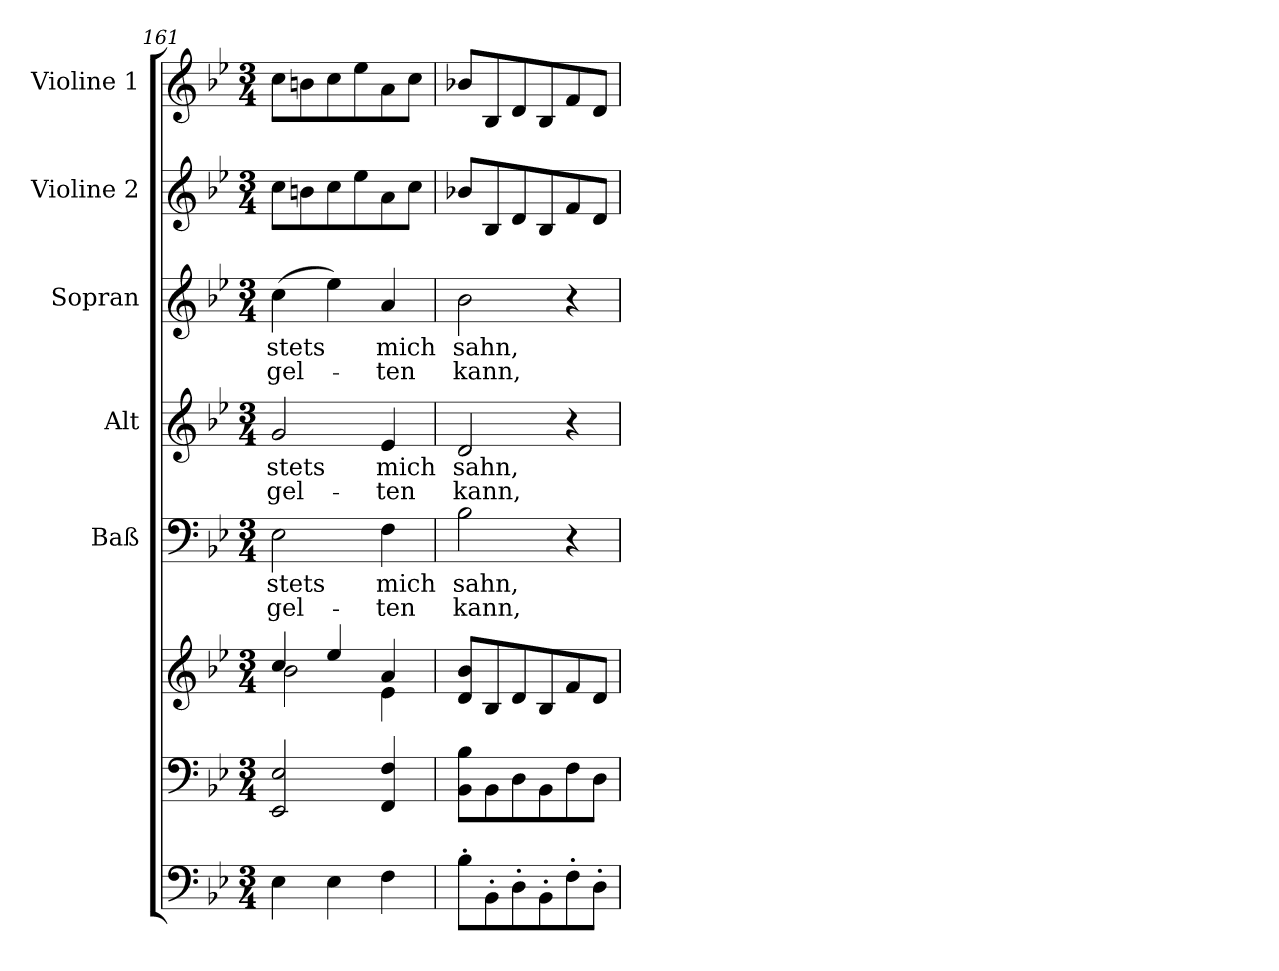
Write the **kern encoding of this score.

**kern	**kern	**kern	**kern	**text	**text	**kern	**text	**text	**kern	**text	**text	**kern	**kern
*part7	*part6	*part6	*part5	*part5	*part5	*part4	*part4	*part4	*part3	*part3	*part3	*part2	*part1
*staff8	*staff7	*staff6	*staff5	*staff5	*staff5	*staff4	*staff4	*staff4	*staff3	*staff3	*staff3	*staff2	*staff1
*	*	*	*I"Baß	*	*	*I"Alt	*	*	*I"Sopran	*	*	*I"Violine 2	*I"Violine 1
*	*	*	*	*	*	*	*	*	*	*	*	*I'Vln	*I'Vln
*clefF4	*clefF4	*clefG2	*clefF4	*	*	*clefG2	*	*	*clefG2	*	*	*clefG2	*clefG2
*ITrd7c12	*	*	*	*	*	*	*	*	*	*	*	*	*
*k[b-e-]	*k[b-e-]	*k[b-e-]	*k[b-e-]	*	*	*k[b-e-]	*	*	*k[b-e-]	*	*	*k[b-e-]	*k[b-e-]
*B-:	*B-:	*B-:	*B-:	*	*	*B-:	*	*	*B-:	*	*	*B-:	*B-:
*M3/4	*M3/4	*M3/4	*M3/4	*	*	*M3/4	*	*	*M3/4	*	*	*M3/4	*M3/4
=161	=161	=161	=161	=161	=161	=161	=161	=161	=161	=161	=161	=161	=161
*	*	*^	*	*	*	*	*	*	*	*	*	*	*
!	!	!	!	!	!LO:LY:b	!LO:LY:b	!	!LO:LY:b	!LO:LY:b	!	!LO:LY:b	!LO:LY:b	!	!
4EE-\	2EE-/ 2E-/	4cc/	2b-\	2E-\	stets	-gel-	2g/	stets	-gel-	(>4cc\	stets	-gel-	8cc\L	8cc\L
.	.	.	.	.	.	.	.	.	.	.	.	.	8bn\	8bn\
4EE-\	.	4ee-/	.	.	.	.	.	.	.	4ee-\)	.	.	8cc\	8cc\
.	.	.	.	.	.	.	.	.	.	.	.	.	8ee-\	8ee-\
!	!	!	!	!	!LO:LY:b	!LO:LY:b	!	!LO:LY:b	!LO:LY:b	!	!LO:LY:b	!LO:LY:b	!	!
4FF\	4FF/ 4F/	4a/	4e-\	4F\	mich	-ten	4e-/	mich	-ten	4a/	mich	-ten	8a\	8a\
.	.	.	.	.	.	.	.	.	.	.	.	.	8cc\J	8cc\J
*	*	*v	*v	*	*	*	*	*	*	*	*	*	*	*
=162	=162	=162	=162	=162	=162	=162	=162	=162	=162	=162	=162	=162	=162
!	!	!	!	!LO:LY:b	!LO:LY:b	!	!LO:LY:b	!LO:LY:b	!	!LO:LY:b	!LO:LY:b	!	!
8BB-'>\L	8BB-\ 8B-\L	8d/ 8b-/L	2B-\	sahn,	kann,	2d/	sahn,	kann,	2b-\	sahn,	kann,	8b-X/L	8b-X/L
8BBB-'>\	8BB-\	8B-/	.	.	.	.	.	.	.	.	.	8B-/	8B-/
8DD'>\	8D\	8d/	.	.	.	.	.	.	.	.	.	8d/	8d/
8BBB-'>\	8BB-\	8B-/	.	.	.	.	.	.	.	.	.	8B-/	8B-/
8FF'>\	8F\	8f/	4r	.	.	4r	.	.	4r	.	.	8f/	8f/
8DD'>\J	8D\J	8d/J	.	.	.	.	.	.	.	.	.	8d/J	8d/J
=	=	=	=	=	=	=	=	=	=	=	=	=	=
*-	*-	*-	*-	*-	*-	*-	*-	*-	*-	*-	*-	*-	*-
